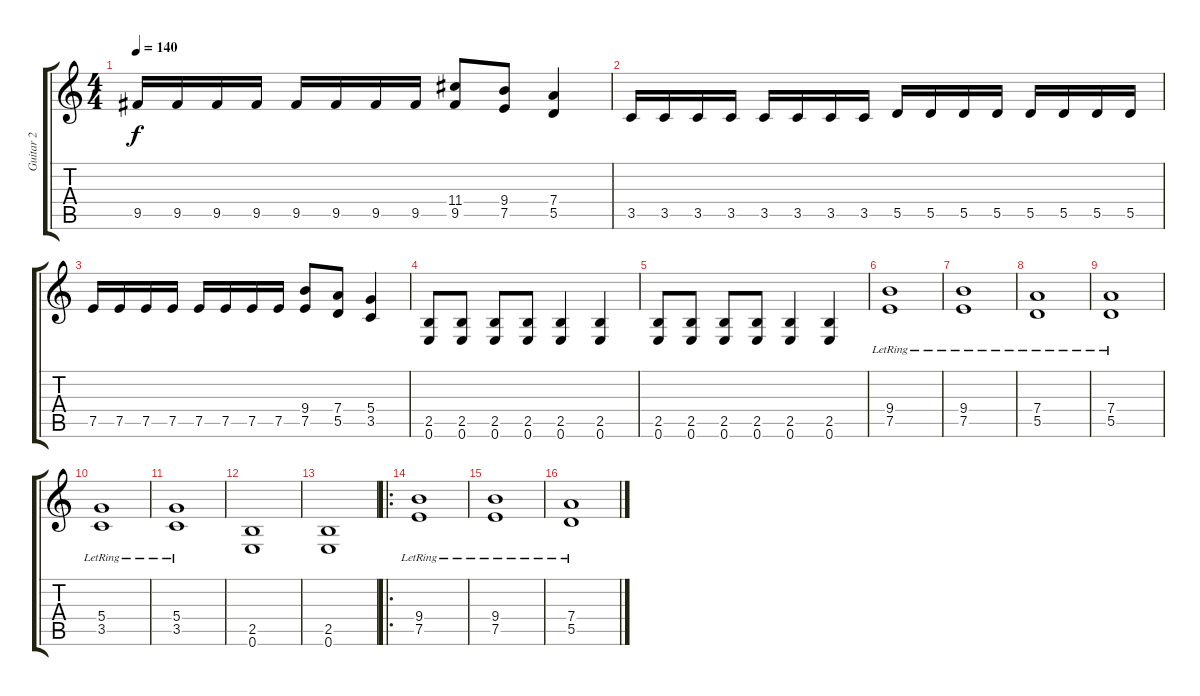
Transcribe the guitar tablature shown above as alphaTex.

\track ("Guitar 2" "Guitar 2") {instrument overdrivenguitar}
\staff {score tabs}
\tuning (E4 B3 G3 D3 A2 E2) {hide}
\ts (4 4)
\tempo 140
\clef g2
\ks c
9.5.16{dy f} 9.5.16 9.5.16 9.5.16 9.5.16 9.5.16 9.5.16 9.5.16 (11.4 9.5).8 (9.4 7.5).8 (7.4 5.5).4 |
3.5.16 3.5.16 3.5.16 3.5.16 3.5.16 3.5.16 3.5.16 3.5.16 5.5.16 5.5.16 5.5.16 5.5.16 5.5.16 5.5.16 5.5.16 5.5.16 |
7.5.16 7.5.16 7.5.16 7.5.16 7.5.16 7.5.16 7.5.16 7.5.16 (9.4 7.5).8 (7.4 5.5).8 (5.4 3.5).4 |
(2.5 0.6).8 (2.5 0.6).8 (2.5 0.6).8 (2.5 0.6).8 (2.5 0.6).4 (2.5 0.6).4 |
(2.5 0.6).8 (2.5 0.6).8 (2.5 0.6).8 (2.5 0.6).8 (2.5 0.6).4 (2.5 0.6).4 |
(9.4 7.5{lr}).1 |
(9.4 7.5{lr}).1 |
(7.4 5.5{lr}).1 |
(7.4 5.5{lr}).1 |
(5.4 3.5{lr}).1 |
(5.4 3.5{lr}).1 |
(2.5 0.6).1 |
(2.5 0.6).1 |
\ro
(9.4 7.5{lr}).1 |
(9.4 7.5{lr}).1 |
(7.4 5.5{lr}).1
